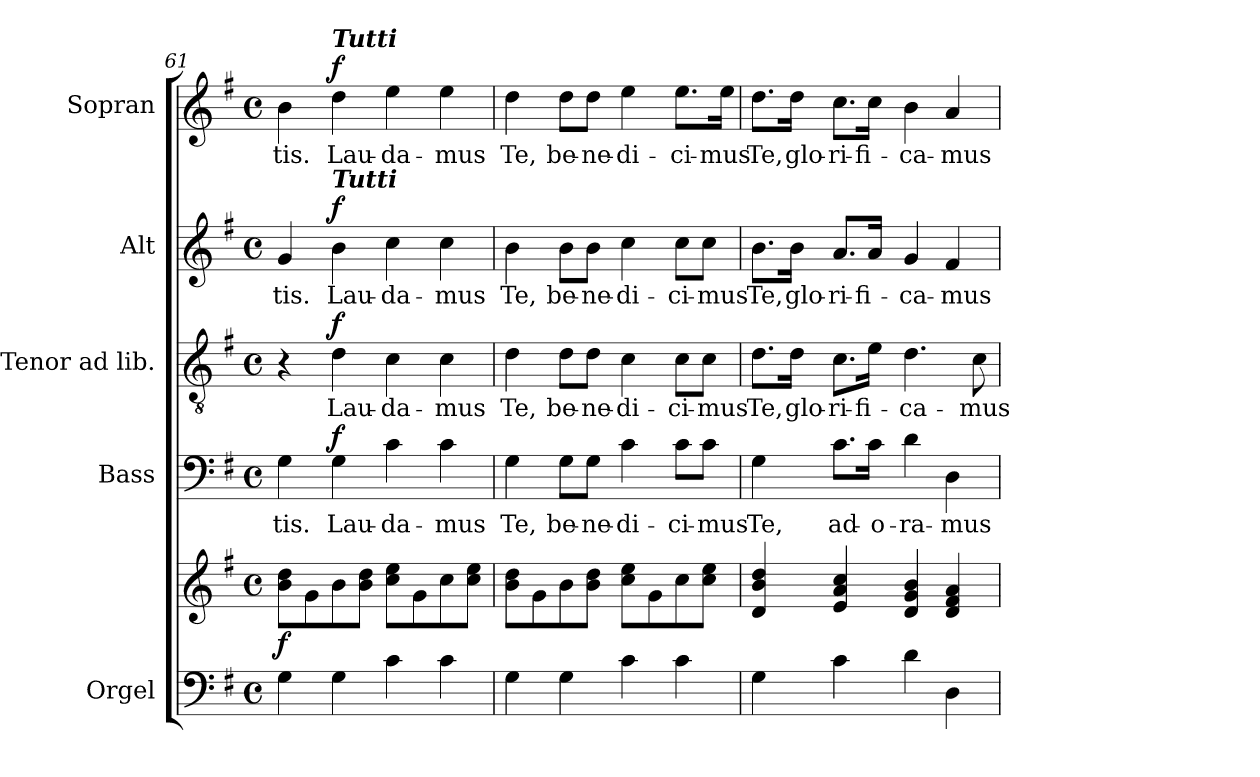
**kern	**kern	**dynam	**kern	**text	**dynam	**kern	**text	**dynam	**kern	**text	**dynam	**kern	**text	**dynam
*part5	*part5	*part5	*part4	*part4	*part4	*part3	*part3	*part3	*part2	*part2	*part2	*part1	*part1	*part1
*staff6	*staff5	*staff5/6	*staff4	*staff4	*staff4	*staff3	*staff3	*staff3	*staff2	*staff2	*staff2	*staff1	*staff1	*staff1
*I"Orgel	*	*	*I"Bass	*	*	*I"Tenor ad lib.	*	*	*I"Alt	*	*	*I"Sopran	*	*
*I'Org.	*	*	*I'B.	*	*	*I'T.	*	*	*I'A.	*	*	*I'S.	*	*
*clefF4	*clefG2	*	*clefF4	*	*	*clefGv2	*	*	*clefG2	*	*	*clefG2	*	*
*k[f#]	*k[f#]	*	*k[f#]	*	*	*k[f#]	*	*	*k[f#]	*	*	*k[f#]	*	*
*G:	*G:	*	*G:	*	*	*G:	*	*	*G:	*	*	*G:	*	*
*M4/4	*M4/4	*	*M4/4	*	*	*M4/4	*	*	*M4/4	*	*	*M4/4	*	*
*met(c)	*met(c)	*	*met(c)	*	*	*met(c)	*	*	*met(c)	*	*	*met(c)	*	*
=61	=61	=61	=61	=61	=61	=61	=61	=61	=61	=61	=61	=61	=61	=61
!	!	!LO:DY:b	!	!LO:LY:b	!	!	!	!	!	!LO:LY:b	!	!	!LO:LY:b	!
4G\	8b\ 8dd\L	f	4G\	-tis.	.	4r	.	.	4g/	-tis.	.	4b\	-tis.	.
.	8g\	.	.	.	.	.	.	.	.	.	.	.	.	.
!	!	!	!	!	!	!	!	!	!	!	!	!LO:TX:a:Bi:t=Tutti	!	!
!	!	!	!	!	!	!	!	!	!LO:TX:a:Bi:t=Tutti	!	!	!	!	!
!	!	!	!	!LO:LY:b	!LO:DY:a	!	!LO:LY:b	!LO:DY:a	!	!LO:LY:b	!LO:DY:a	!	!LO:LY:b	!LO:DY:a
4G\	8b\	.	4G\	Lau-	f	4d\	Lau-	f	4b\	Lau-	f	4dd\	Lau-	f
.	8b\ 8dd\J	.	.	.	.	.	.	.	.	.	.	.	.	.
!	!	!	!	!LO:LY:b	!	!	!LO:LY:b	!	!	!LO:LY:b	!	!	!LO:LY:b	!
4c\	8cc\ 8ee\L	.	4c\	-da-	.	4c\	-da-	.	4cc\	-da-	.	4ee\	-da-	.
.	8g\	.	.	.	.	.	.	.	.	.	.	.	.	.
!	!	!	!	!LO:LY:b	!	!	!LO:LY:b	!	!	!LO:LY:b	!	!	!LO:LY:b	!
4c\	8cc\	.	4c\	-mus	.	4c\	-mus	.	4cc\	-mus	.	4ee\	-mus	.
.	8cc\ 8ee\J	.	.	.	.	.	.	.	.	.	.	.	.	.
=62	=62	=62	=62	=62	=62	=62	=62	=62	=62	=62	=62	=62	=62	=62
!	!	!	!	!LO:LY:b	!	!	!LO:LY:b	!	!	!LO:LY:b	!	!	!LO:LY:b	!
4G\	8b\ 8dd\L	.	4G\	Te,	.	4d\	Te,	.	4b\	Te,	.	4dd\	Te,	.
.	8g\	.	.	.	.	.	.	.	.	.	.	.	.	.
!	!	!	!	!LO:LY:b	!	!	!LO:LY:b	!	!	!LO:LY:b	!	!	!LO:LY:b	!
4G\	8b\	.	8G\L	be-	.	8d\L	be-	.	8b\L	be-	.	8dd\L	be-	.
!	!	!	!	!LO:LY:b	!	!	!LO:LY:b	!	!	!LO:LY:b	!	!	!LO:LY:b	!
.	8b\ 8dd\J	.	8G\J	-ne-	.	8d\J	-ne-	.	8b\J	-ne-	.	8dd\J	-ne-	.
!	!	!	!	!LO:LY:b	!	!	!LO:LY:b	!	!	!LO:LY:b	!	!	!LO:LY:b	!
4c\	8cc\ 8ee\L	.	4c\	-di-	.	4c\	-di-	.	4cc\	-di-	.	4ee\	-di-	.
.	8g\	.	.	.	.	.	.	.	.	.	.	.	.	.
!	!	!	!	!LO:LY:b	!	!	!LO:LY:b	!	!	!LO:LY:b	!	!	!LO:LY:b	!
4c\	8cc\	.	8c\L	-ci-	.	8c\L	-ci-	.	8cc\L	-ci-	.	8.ee\L	-ci-	.
!	!	!	!	!LO:LY:b	!	!	!LO:LY:b	!	!	!LO:LY:b	!	!	!	!
.	8cc\ 8ee\J	.	8c\J	-mus	.	8c\J	-mus	.	8cc\J	-mus	.	.	.	.
!	!	!	!	!	!	!	!	!	!	!	!	!	!LO:LY:b	!
.	.	.	.	.	.	.	.	.	.	.	.	16ee\Jk	-mus	.
=63	=63	=63	=63	=63	=63	=63	=63	=63	=63	=63	=63	=63	=63	=63
!	!	!	!	!LO:LY:b	!	!	!LO:LY:b	!	!	!LO:LY:b	!	!	!LO:LY:b	!
4G\	4d/ 4b/ 4dd/	.	4G\	Te,	.	8.d\L	Te,	.	8.b\L	Te,	.	8.dd\L	Te,	.
!	!	!	!	!	!	!	!LO:LY:b	!	!	!LO:LY:b	!	!	!LO:LY:b	!
.	.	.	.	.	.	16d\Jk	glo-	.	16b\Jk	glo-	.	16dd\Jk	glo-	.
!	!	!	!	!LO:LY:b	!	!	!LO:LY:b	!	!	!LO:LY:b	!	!	!LO:LY:b	!
4c\	4e/ 4a/ 4cc/	.	8.c\L	ad-	.	8.c\L	-ri-	.	8.a/L	-ri-	.	8.cc\L	-ri-	.
!	!	!	!	!LO:LY:b	!	!	!LO:LY:b	!	!	!LO:LY:b	!	!	!LO:LY:b	!
.	.	.	16c\Jk	-o-	.	16e\Jk	-fi-	.	16a/Jk	-fi-	.	16cc\Jk	-fi-	.
!	!	!	!	!LO:LY:b	!	!	!LO:LY:b	!	!	!LO:LY:b	!	!	!LO:LY:b	!
4d\	4d/ 4g/ 4b/	.	4d\	-ra-	.	4.d\	-ca-	.	4g/	-ca-	.	4b\	-ca-	.
!	!	!	!	!LO:LY:b	!	!	!	!	!	!LO:LY:b	!	!	!LO:LY:b	!
4D\	4d/ 4f#/ 4a/	.	4D\	-mus	.	.	.	.	4f#/	-mus	.	4a/	-mus	.
!	!	!	!	!	!	!	!LO:LY:b	!	!	!	!	!	!	!
.	.	.	.	.	.	8c\	-mus	.	.	.	.	.	.	.
=	=	=	=	=	=	=	=	=	=	=	=	=	=	=
*-	*-	*-	*-	*-	*-	*-	*-	*-	*-	*-	*-	*-	*-	*-
